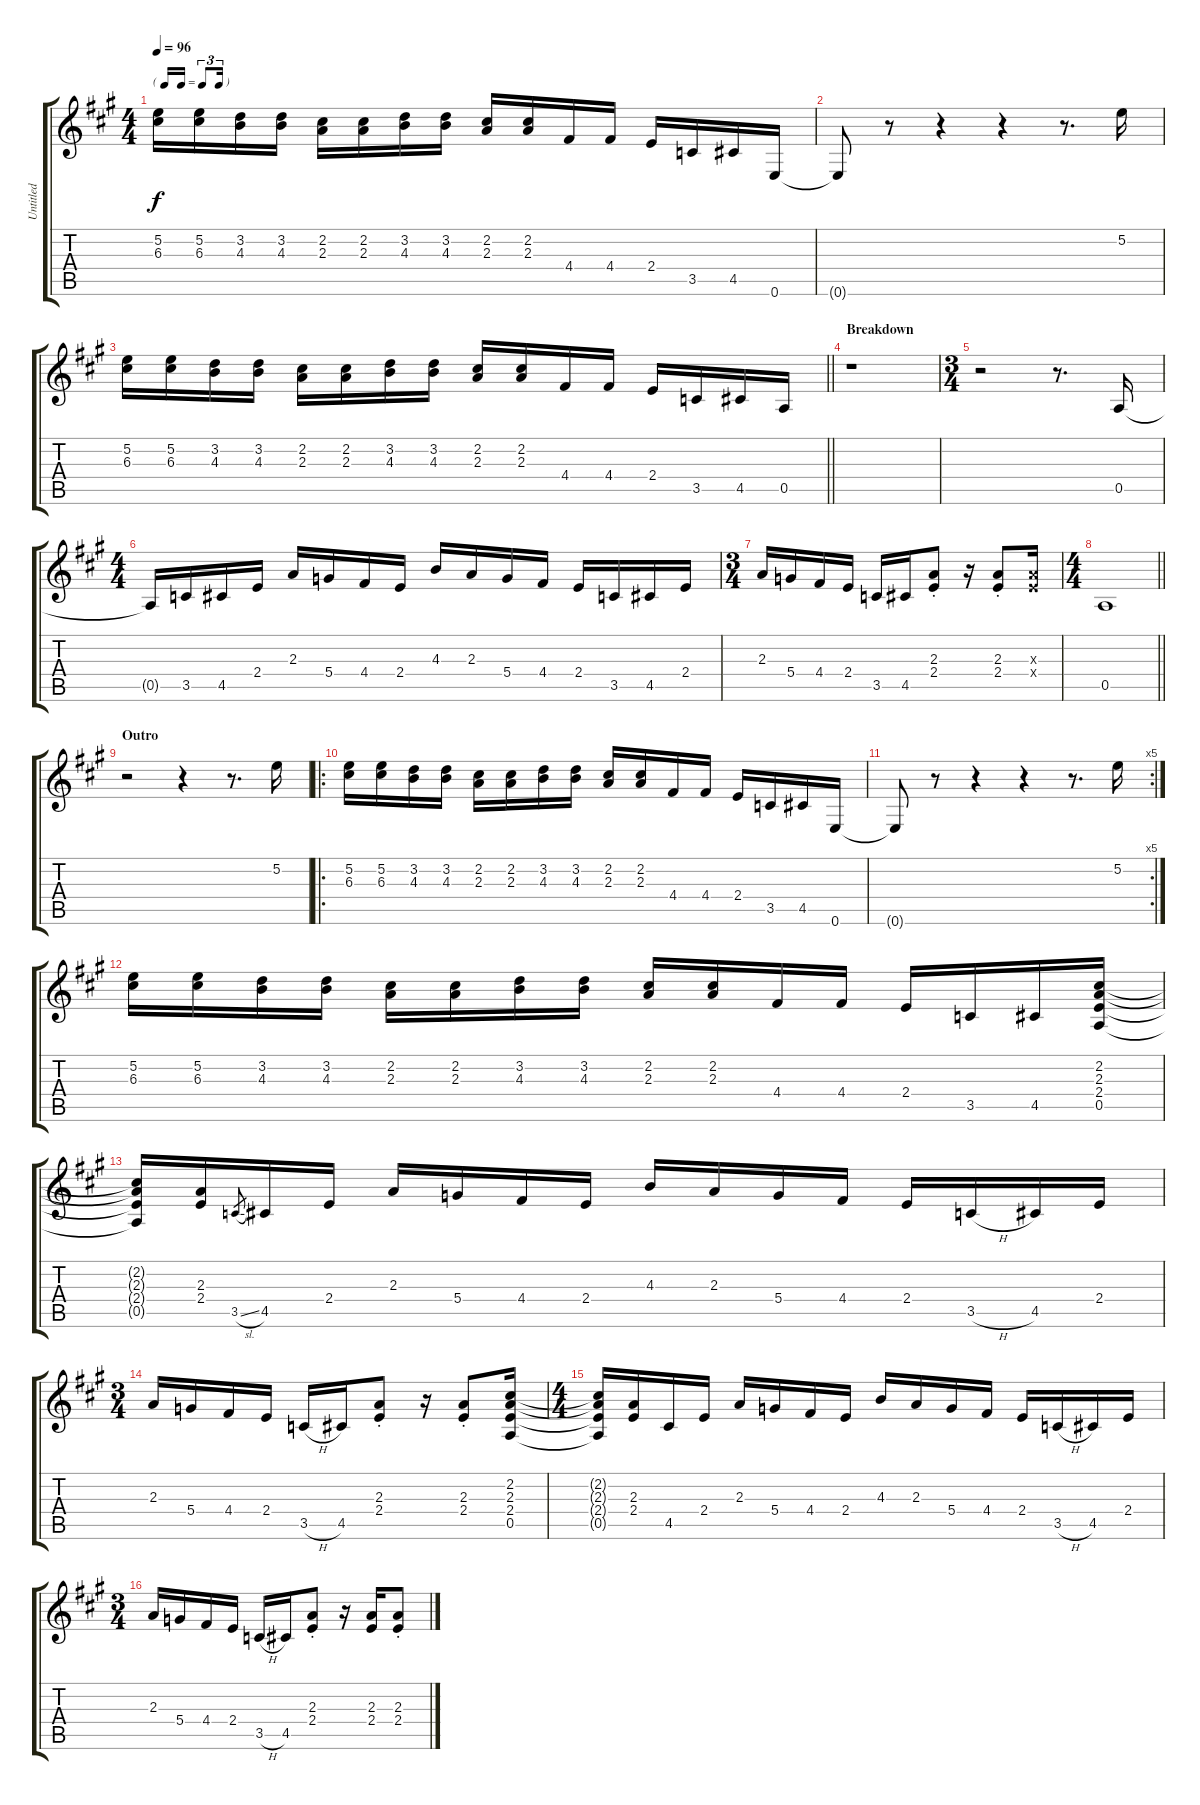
\track ("Untitled" "Untitled") {instrument overdrivenguitar}
\staff {score tabs}
\tuning (E4 B3 G3 D3 A2 E2) {hide}
\ts (4 4)
\tf triplet16th
\tempo 96
\clef g2
\ks a
(5.2 6.3).16{dy f} (5.2 6.3).16 (3.2 4.3).16 (3.2 4.3).16 (2.2 2.3).16 (2.2 2.3).16 (3.2 4.3).16 (3.2 4.3).16 (2.2 2.3).16 (2.2 2.3).16 4.4.16 4.4.16 2.4.16 3.5.16 4.5.16 0.6.16 |
0.6{t}.8 r.8 r.4 r.4 r.8{d} 5.2.16 |
\barLineRight lightlight
(5.2 6.3).16 (5.2 6.3).16 (3.2 4.3).16 (3.2 4.3).16 (2.2 2.3).16 (2.2 2.3).16 (3.2 4.3).16 (3.2 4.3).16 (2.2 2.3).16 (2.2 2.3).16 4.4.16 4.4.16 2.4.16 3.5.16 4.5.16 0.5.16 |
\section ("" "Breakdown")
r.1 |
\ts (3 4)
r.2 r.8{d} 0.5.16 |
\ts (4 4)
0.5{t}.16 3.5.16 4.5.16 2.4.16 2.3.16 5.4.16 4.4.16 2.4.16 4.3.16 2.3.16 5.4.16 4.4.16 2.4.16 3.5.16 4.5.16 2.4.16 |
\ts (3 4)
2.3.16 5.4.16 4.4.16 2.4.16 3.5.16 4.5.16 (2.3{st} 2.4{st}).8 r.16 (2.3{st} 2.4{st}).8 (2.3{x} 2.4{x}).16 |
\ts (4 4)
\barLineRight lightlight
0.5.1 |
\section ("" "Outro")
r.2 r.4 r.8{d} 5.2.16 |
\ro
(5.2 6.3).16 (5.2 6.3).16 (3.2 4.3).16 (3.2 4.3).16 (2.2 2.3).16 (2.2 2.3).16 (3.2 4.3).16 (3.2 4.3).16 (2.2 2.3).16 (2.2 2.3).16 4.4.16 4.4.16 2.4.16 3.5.16 4.5.16 0.6.16 |
\rc 5
0.6{t}.8 r.8 r.4 r.4 r.8{d} 5.2.16 |
(5.2 6.3).16 (5.2 6.3).16 (3.2 4.3).16 (3.2 4.3).16 (2.2 2.3).16 (2.2 2.3).16 (3.2 4.3).16 (3.2 4.3).16 (2.2 2.3).16 (2.2 2.3).16 4.4.16 4.4.16 2.4.16 3.5.16 4.5.16 (2.2 2.3 2.4 0.5).16 |
(2.2{t} 2.3{t} 2.4{t} 0.5{t}).16 (2.3 2.4).16 3.5{sl}.8{gr} 4.5.16 2.4.16 2.3.16 5.4.16 4.4.16 2.4.16 4.3.16 2.3.16 5.4.16 4.4.16 2.4.16 3.5{h}.16 4.5.16 2.4.16 |
\ts (3 4)
2.3.16 5.4.16 4.4.16 2.4.16 3.5{h}.16 4.5.16 (2.3{st} 2.4{st}).8 r.16 (2.3{st} 2.4{st}).8 (2.2 2.3 2.4 0.5).16 |
\ts (4 4)
(2.2{t} 2.3{t} 2.4{t} 0.5{t}).16 (2.3 2.4).16 4.5.16 2.4.16 2.3.16 5.4.16 4.4.16 2.4.16 4.3.16 2.3.16 5.4.16 4.4.16 2.4.16 3.5{h}.16 4.5.16 2.4.16 |
\ts (3 4)
2.3.16 5.4.16 4.4.16 2.4.16 3.5{h}.16 4.5.16 (2.3{st} 2.4{st}).8 r.16 (2.3 2.4).16 (2.3{st} 2.4{st}).8
